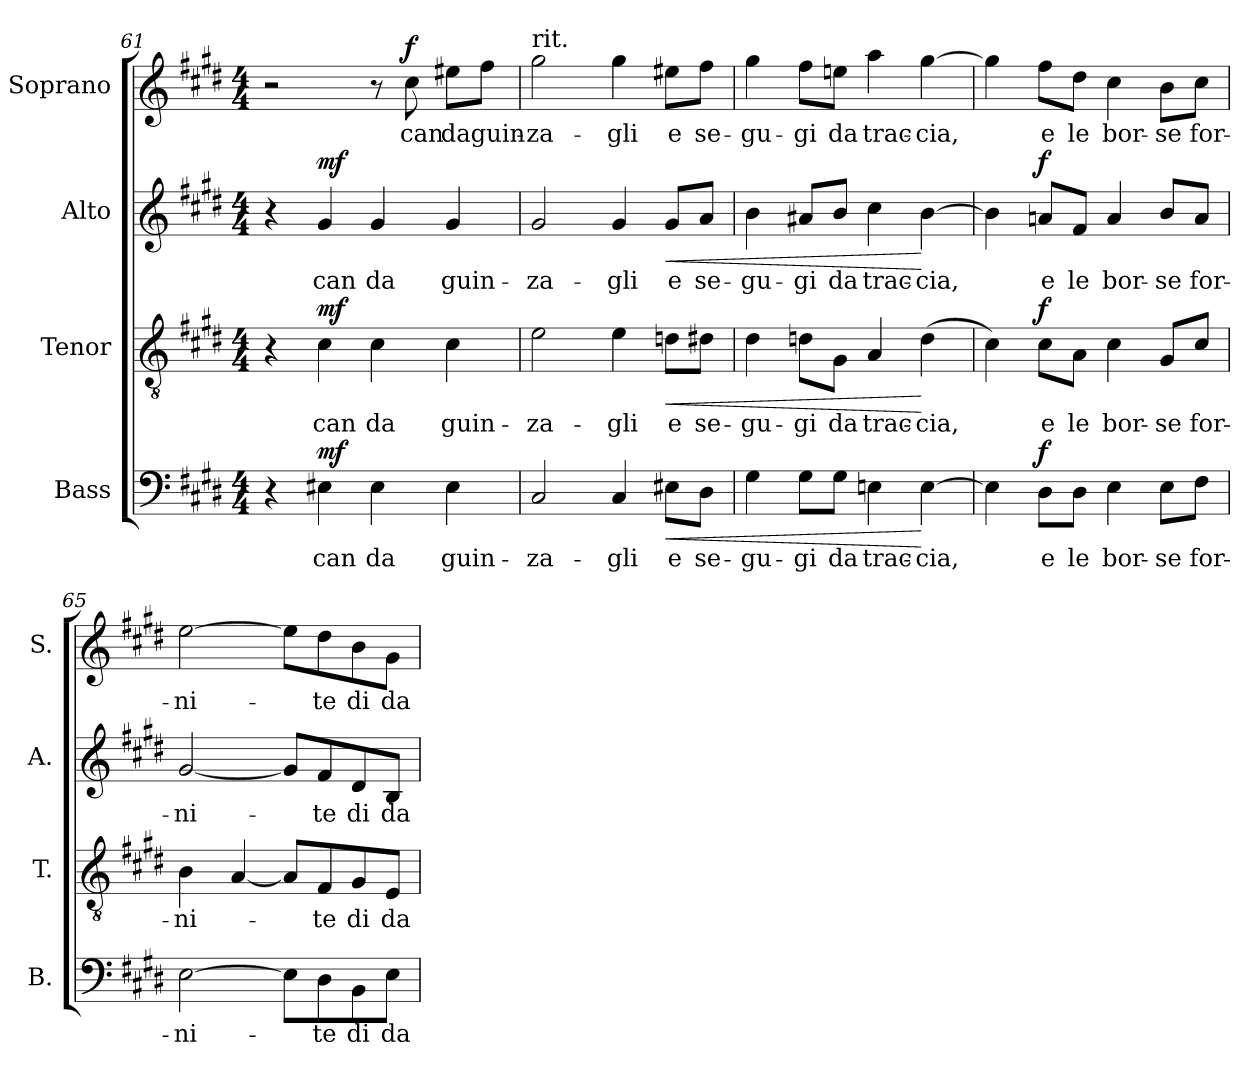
**kern	**text	**dynam	**kern	**text	**dynam	**kern	**text	**dynam	**kern	**text	**dynam
*part4	*part4	*part4	*part3	*part3	*part3	*part2	*part2	*part2	*part1	*part1	*part1
*staff4	*staff4	*staff4	*staff3	*staff3	*staff3	*staff2	*staff2	*staff2	*staff1	*staff1	*staff1
*I"Bass	*	*	*I"Tenor	*	*	*I"Alto	*	*	*I"Soprano	*	*
*I'B.	*	*	*I'T.	*	*	*I'A.	*	*	*I'S.	*	*
!!LO:LB:g=z
*clefF4	*	*	*clefGv2	*	*	*clefG2	*	*	*clefG2	*	*
*	*	*	*ITrd7c12	*	*	*	*	*	*	*	*
*k[f#c#g#d#]	*	*	*k[f#c#g#d#]	*	*	*k[f#c#g#d#]	*	*	*k[f#c#g#d#]	*	*
*E:	*	*	*E:	*	*	*E:	*	*	*E:	*	*
*M4/4	*	*	*M4/4	*	*	*M4/4	*	*	*M4/4	*	*
=61	=61	=61	=61	=61	=61	=61	=61	=61	=61	=61	=61
4r	.	.	4r	.	.	4r	.	.	2r	.	.
!	!LO:LY:b:color=#000000	!	!	!	!	!	!	!	!	!	!
!	!	!	!	!LO:LY:b:color=#000000	!	!	!	!	!	!	!
!	!	!	!	!	!	!	!LO:LY:b:color=#000000	!	!	!	!
4E#Xi\	can	mf	4C#i\	can	mf	4g#i/	can	mf	.	.	.
!	!LO:LY:b:color=#000000	!	!	!	!	!	!	!	!	!	!
!	!	!	!	!LO:LY:b:color=#000000	!	!	!	!	!	!	!
!	!	!	!	!	!	!	!LO:LY:b:color=#000000	!	!	!	!
4E#i\	da	.	4C#i\	da	.	4g#i/	da	.	8r	.	.
!	!	!	!	!	!	!	!	!	!	!LO:LY:b:color=#000000	!
.	.	.	.	.	.	.	.	.	8cc#i\	can	f
!	!LO:LY:b:color=#000000	!	!	!	!	!	!	!	!	!	!
!	!	!	!	!LO:LY:b:color=#000000	!	!	!	!	!	!	!
!	!	!	!	!	!	!	!LO:LY:b:color=#000000	!	!	!	!
!	!	!	!	!	!	!	!	!	!	!LO:LY:b:color=#000000	!
4E#i\	guin-	.	4C#i\	guin-	.	4g#i/	guin-	.	8ee#Xi\L	da	.
!	!	!	!	!	!	!	!	!	!	!LO:LY:b:color=#000000	!
.	.	.	.	.	.	.	.	.	8ff#i\J	guin-	.
=62	=62	=62	=62	=62	=62	=62	=62	=62	=62	=62	=62
!	!LO:LY:b:color=#000000	!	!	!	!	!	!	!	!	!	!
!	!	!	!	!LO:LY:b:color=#000000	!	!	!	!	!	!	!
!	!	!	!	!	!	!	!LO:LY:b:color=#000000	!	!	!	!
!	!	!	!	!	!	!	!	!	!LO:TX:t=rit.	!	!
!	!	!	!	!	!	!	!	!	!	!LO:LY:b:color=#000000	!
2C#i/	-za-	.	2Ei\	-za-	.	2g#i/	-za-	.	2gg#i\	-za-	.
!	!LO:LY:b:color=#000000	!	!	!	!	!	!	!	!	!	!
!	!	!	!	!LO:LY:b:color=#000000	!	!	!	!	!	!	!
!	!	!	!	!	!	!	!LO:LY:b:color=#000000	!	!	!	!
!	!	!	!	!	!	!	!	!	!	!LO:LY:b:color=#000000	!
4C#i/	-gli	.	4Ei\	-gli	.	4g#i/	-gli	.	4gg#i\	-gli	.
!	!LO:LY:b:color=#000000	!LO:HP:b	!	!	!	!	!	!	!	!	!
!	!	!	!	!LO:LY:b:color=#000000	!LO:HP:b	!	!	!	!	!	!
!	!	!	!	!	!	!	!LO:LY:b:color=#000000	!LO:HP:b	!	!	!
!	!	!	!	!	!	!	!	!	!	!LO:LY:b:color=#000000	!
8E#Xi\L	e	<	8Dni\L	e	<	8g#i/L	e	<	8ee#Xi\L	e	.
!	!LO:LY:b:color=#000000	!	!	!	!	!	!	!	!	!	!
!	!	!	!	!LO:LY:b:color=#000000	!	!	!	!	!	!	!
!	!	!	!	!	!	!	!LO:LY:b:color=#000000	!	!	!	!
!	!	!	!	!	!	!	!	!	!	!LO:LY:b:color=#000000	!
8D#i\J	se-	.	8D#Xi\J	se-	.	8ai/J	se-	.	8ff#i\J	se-	.
=63	=63	=63	=63	=63	=63	=63	=63	=63	=63	=63	=63
!	!LO:LY:b:color=#000000	!	!	!	!	!	!	!	!	!	!
!	!	!	!	!LO:LY:b:color=#000000	!	!	!	!	!	!	!
!	!	!	!	!	!	!	!LO:LY:b:color=#000000	!	!	!	!
!	!	!	!	!	!	!	!	!	!	!LO:LY:b:color=#000000	!
4G#i\	-gu-	.	4D#i\	-gu-	.	4bi\	-gu-	.	4gg#i\	-gu-	.
!	!LO:LY:b:color=#000000	!	!	!	!	!	!	!	!	!	!
!	!	!	!	!LO:LY:b:color=#000000	!	!	!	!	!	!	!
!	!	!	!	!	!	!	!LO:LY:b:color=#000000	!	!	!	!
!	!	!	!	!	!	!	!	!	!	!LO:LY:b:color=#000000	!
8G#i\L	-gi	.	8Dni\L	-gi	.	8a#Xi/L	-gi	.	8ff#i\L	-gi	.
!	!LO:LY:b:color=#000000	!	!	!	!	!	!	!	!	!	!
!	!	!	!	!LO:LY:b:color=#000000	!	!	!	!	!	!	!
!	!	!	!	!	!	!	!LO:LY:b:color=#000000	!	!	!	!
!	!	!	!	!	!	!	!	!	!	!LO:LY:b:color=#000000	!
8G#i\J	da	.	8GG#i\J	da	.	8bi/J	da	.	8eeni\J	da	.
!	!LO:LY:b:color=#000000	!	!	!	!	!	!	!	!	!	!
!	!	!	!	!LO:LY:b:color=#000000	!	!	!	!	!	!	!
!	!	!	!	!	!	!	!LO:LY:b:color=#000000	!	!	!	!
!	!	!	!	!	!	!	!	!	!	!LO:LY:b:color=#000000	!
4Eni\	trac-	.	4AAi/	trac-	.	4cc#i\	trac-	.	4aai\	trac-	.
!	!LO:LY:b:color=#000000	!	!	!	!	!	!	!	!	!	!
!	!	!	!	!LO:LY:b:color=#000000	!	!	!	!	!	!	!
!	!	!	!	!	!	!	!LO:LY:b:color=#000000	!	!	!	!
!	!	!	!	!	!	!	!	!	!	!LO:LY:b:color=#000000	!
[>4Ei\	-cia,	[	(4Di\	-cia,	[	[>4bi\	-cia,	[	[>4gg#i\	-cia,	.
=64	=64	=64	=64	=64	=64	=64	=64	=64	=64	=64	=64
4Ei\]	.	.	4C#i\)	.	.	4bi\]	.	.	4gg#i\]	.	.
!	!LO:LY:b:color=#000000	!	!	!	!	!	!	!	!	!	!
!	!	!	!	!LO:LY:b:color=#000000	!	!	!	!	!	!	!
!	!	!	!	!	!	!	!LO:LY:b:color=#000000	!	!	!	!
!	!	!	!	!	!	!	!	!	!	!LO:LY:b:color=#000000	!
8D#i\L	e	f	8C#i\L	e	f	8ani/L	e	f	8ff#i\L	e	.
!	!LO:LY:b:color=#000000	!	!	!	!	!	!	!	!	!	!
!	!	!	!	!LO:LY:b:color=#000000	!	!	!	!	!	!	!
!	!	!	!	!	!	!	!LO:LY:b:color=#000000	!	!	!	!
!	!	!	!	!	!	!	!	!	!	!LO:LY:b:color=#000000	!
8D#i\J	le	.	8AAi\J	le	.	8f#i/J	le	.	8dd#i\J	le	.
!	!LO:LY:b:color=#000000	!	!	!	!	!	!	!	!	!	!
!	!	!	!	!LO:LY:b:color=#000000	!	!	!	!	!	!	!
!	!	!	!	!	!	!	!LO:LY:b:color=#000000	!	!	!	!
!	!	!	!	!	!	!	!	!	!	!LO:LY:b:color=#000000	!
4Ei\	bor-	.	4C#i\	bor-	.	4ai/	bor-	.	4cc#i\	bor-	.
!	!LO:LY:b:color=#000000	!	!	!	!	!	!	!	!	!	!
!	!	!	!	!LO:LY:b:color=#000000	!	!	!	!	!	!	!
!	!	!	!	!	!	!	!LO:LY:b:color=#000000	!	!	!	!
!	!	!	!	!	!	!	!	!	!	!LO:LY:b:color=#000000	!
8Ei\L	-se	.	8GG#i/L	-se	.	8bi/L	-se	.	8bi\L	-se	.
!	!LO:LY:b:color=#000000	!	!	!	!	!	!	!	!	!	!
!	!	!	!	!LO:LY:b:color=#000000	!	!	!	!	!	!	!
!	!	!	!	!	!	!	!LO:LY:b:color=#000000	!	!	!	!
!	!	!	!	!	!	!	!	!	!	!LO:LY:b:color=#000000	!
8F#i\J	for-	.	8C#i/J	for-	.	8ai/J	for-	.	8cc#i\J	for-	.
=65	=65	=65	=65	=65	=65	=65	=65	=65	=65	=65	=65
!	!LO:LY:b:color=#000000	!	!	!	!	!	!	!	!	!	!
!	!	!	!	!LO:LY:b:color=#000000	!	!	!	!	!	!	!
!	!	!	!	!	!	!	!LO:LY:b:color=#000000	!	!	!	!
!	!	!	!	!	!	!	!	!	!	!LO:LY:b:color=#000000	!
[>2Ei\	-ni-	.	4BBi\	-ni-	.	[<2g#i/	-ni-	.	[>2eei\	-ni-	.
.	.	.	[<4AAi/	.	.	.	.	.	.	.	.
8Ei\L]	.	.	8AAi/L]	.	.	8g#i/L]	.	.	8eei\L]	.	.
!	!LO:LY:b:color=#000000	!	!	!	!	!	!	!	!	!	!
!	!	!	!	!LO:LY:b:color=#000000	!	!	!	!	!	!	!
!	!	!	!	!	!	!	!LO:LY:b:color=#000000	!	!	!	!
!	!	!	!	!	!	!	!	!	!	!LO:LY:b:color=#000000	!
8D#i\	-te	.	8FF#i/	-te	.	8f#i/	-te	.	8dd#i\	-te	.
!	!LO:LY:b:color=#000000	!	!	!	!	!	!	!	!	!	!
!	!	!	!	!LO:LY:b:color=#000000	!	!	!	!	!	!	!
!	!	!	!	!	!	!	!LO:LY:b:color=#000000	!	!	!	!
!	!	!	!	!	!	!	!	!	!	!LO:LY:b:color=#000000	!
8BBi\	di	.	8GG#i/	di	.	8d#i/	di	.	8bi\	di	.
!	!LO:LY:b:color=#000000	!	!	!	!	!	!	!	!	!	!
!	!	!	!	!LO:LY:b:color=#000000	!	!	!	!	!	!	!
!	!	!	!	!	!	!	!LO:LY:b:color=#000000	!	!	!	!
!	!	!	!	!	!	!	!	!	!	!LO:LY:b:color=#000000	!
8Ei\J	da-	.	8EEi/J	da-	.	8Bi/J	da-	.	8g#i\J	da-	.
=	=	=	=	=	=	=	=	=	=	=	=
*-	*-	*-	*-	*-	*-	*-	*-	*-	*-	*-	*-
